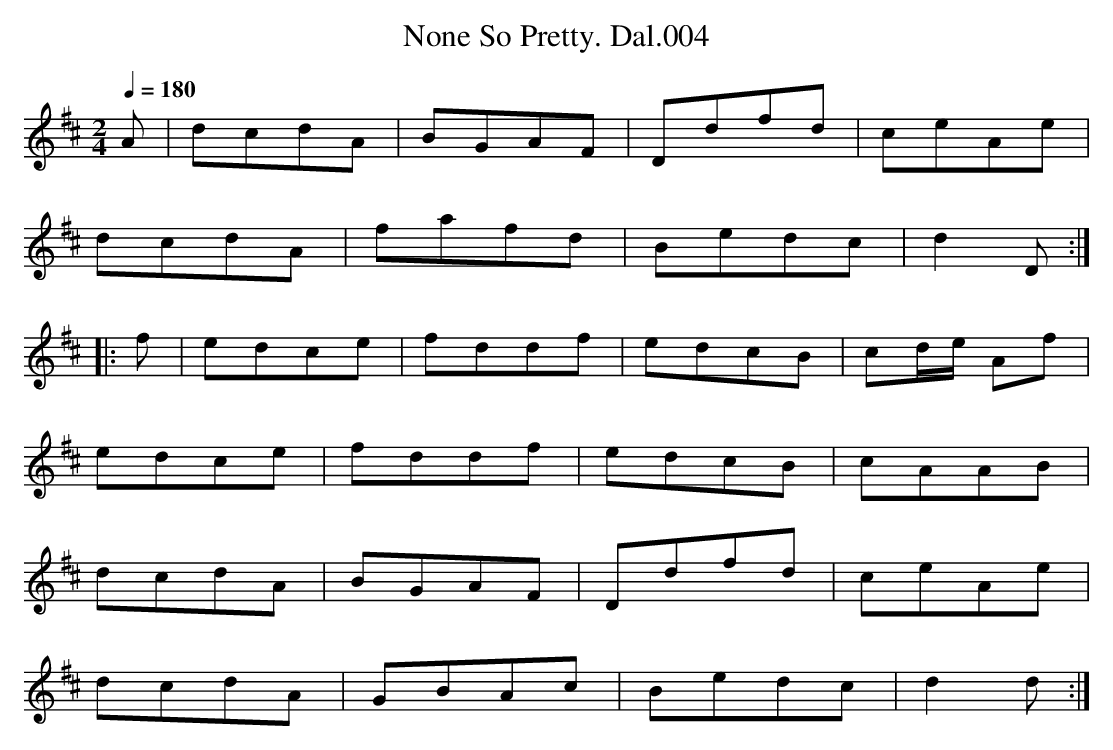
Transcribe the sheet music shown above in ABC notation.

X:1
T:None So Pretty. Dal.004
M:2/4
L:1/8
Q:1/4=180
K:D
A|dcdA|BGAF|Ddfd|ceAe|
dcdA|fafd|Bedc|d2D:|
|:f|edce|fddf|edcB|cd/e/ Af|
edce|fddf|edcB|cAAB|
dcdA|BGAF|Ddfd|ceAe|
dcdA|GBAc|Bedc|d2d:|
